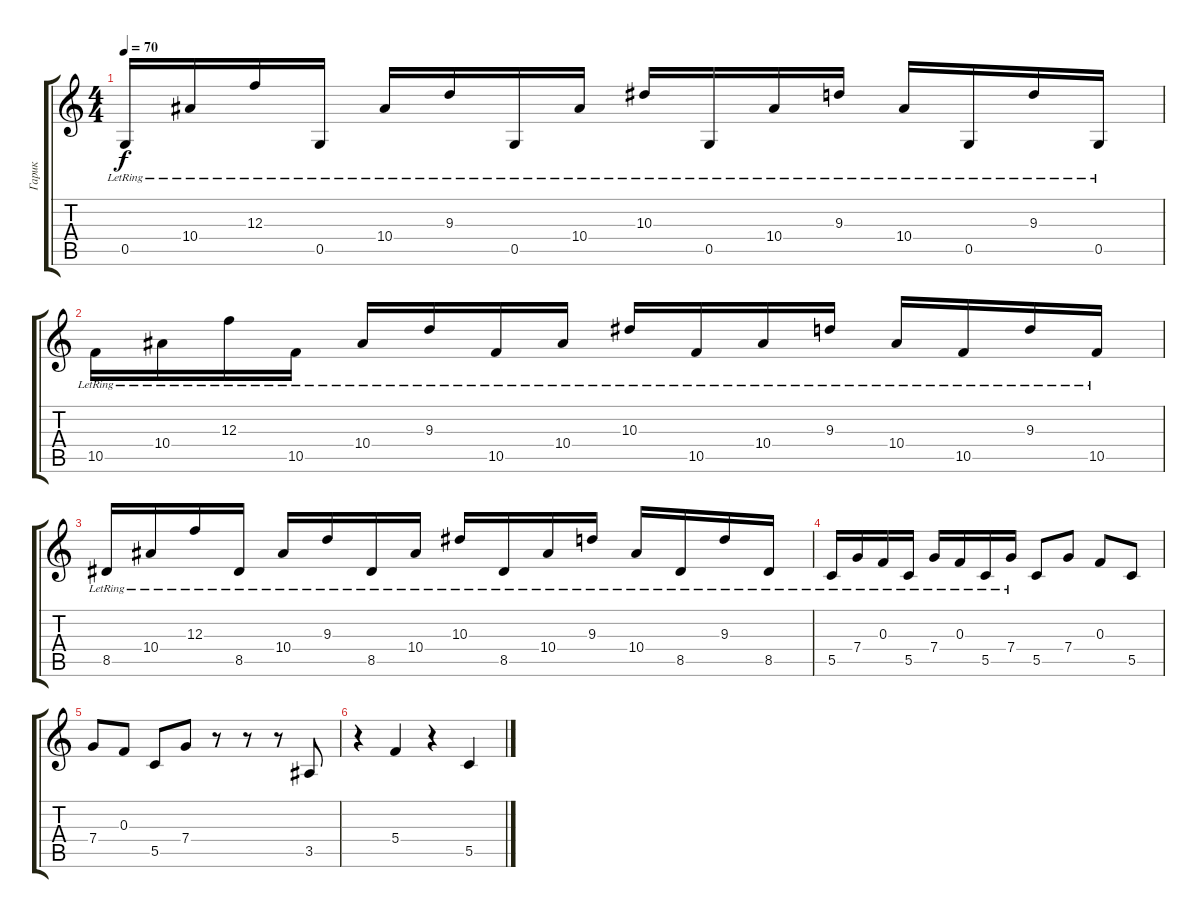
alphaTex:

\track ("Гарик" "Гарик") {instrument acousticguitarsteel}
\staff {score tabs}
\tuning (D4 A3 F3 C3 G2 D2) {hide}
\ts (4 4)
\tempo 70
\clef g2
\ks c
0.5{lr}.16{dy f} 10.4{lr}.16 12.3{lr}.16 0.5{lr}.16 10.4{lr}.16 9.3{lr}.16 0.5{lr}.16 10.4{lr}.16 10.3{lr}.16 0.5{lr}.16 10.4{lr}.16 9.3{lr}.16 10.4{lr}.16 0.5{lr}.16 9.3{lr}.16 0.5{lr}.16 |
10.5{lr}.16 10.4{lr}.16 12.3{lr}.16 10.5{lr}.16 10.4{lr}.16 9.3{lr}.16 10.5{lr}.16 10.4{lr}.16 10.3{lr}.16 10.5{lr}.16 10.4{lr}.16 9.3{lr}.16 10.4{lr}.16 10.5{lr}.16 9.3{lr}.16 10.5{lr}.16 |
8.5{lr}.16 10.4{lr}.16 12.3{lr}.16 8.5{lr}.16 10.4{lr}.16 9.3{lr}.16 8.5{lr}.16 10.4{lr}.16 10.3{lr}.16 8.5{lr}.16 10.4{lr}.16 9.3{lr}.16 10.4{lr}.16 8.5{lr}.16 9.3{lr}.16 8.5{lr}.16 |
5.5{lr}.16 7.4{lr}.16 0.3{lr}.16 5.5{lr}.16 7.4{lr}.16 0.3{lr}.16 5.5{lr}.16 7.4{lr}.16 5.5.8 7.4.8 0.3.8 5.5.8 |
7.4.8 0.3.8 5.5.8 7.4.8 r.8 r.8 r.8 3.5.8 |
r.4 5.4.4 r.4 5.5.4
